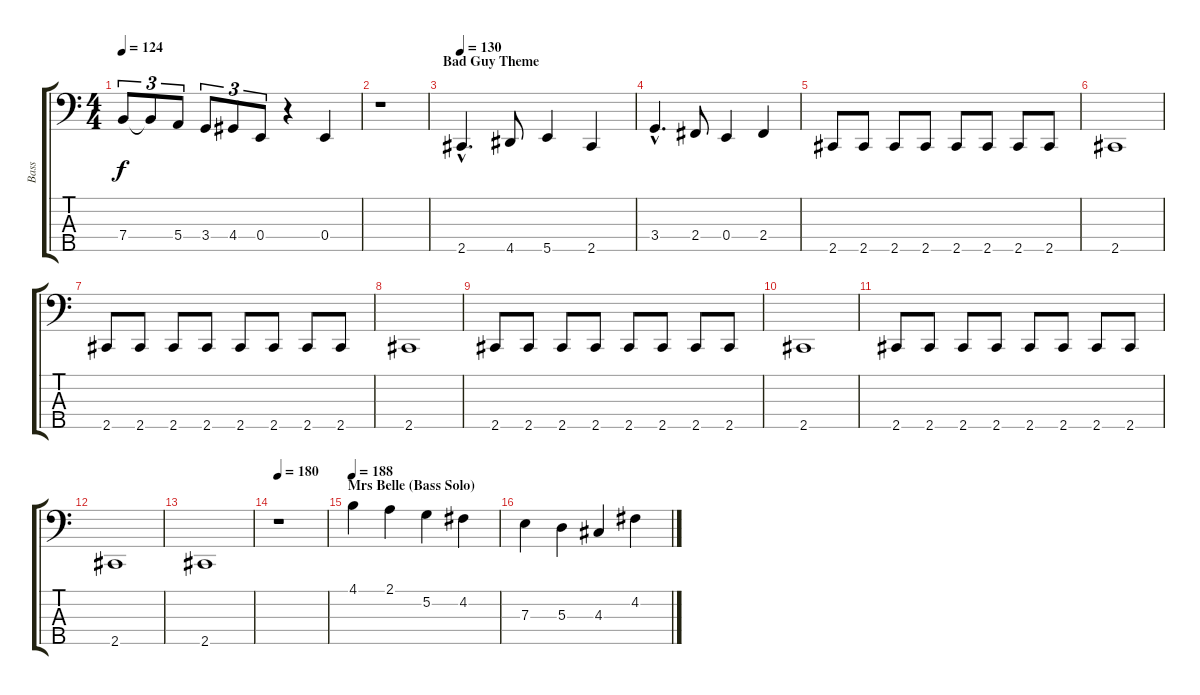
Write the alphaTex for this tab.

\track ("Bass" "Bass") {instrument electricbasspick}
\staff {score tabs}
\tuning (G2 D2 A1 E1 B0) {hide}
\ts (4 4)
\tempo 124
\clef f4
\ks c
7.4.8{tu (3 2) dy f} 7.4{t}.8{tu (3 2)} 5.4.8{tu (3 2)} 3.4.8{tu (3 2)} 4.4.8{tu (3 2)} 0.4.8{tu (3 2)} r.4 0.4.4 |
r.1 |
\section ("" "Bad Guy Theme")
\tempo 130
2.5{hac}.4{d} 4.5.8 5.5.4 2.5.4 |
3.4{hac}.4{d} 2.4.8 0.4.4 2.4.4 |
2.5.8 2.5.8 2.5.8 2.5.8 2.5.8 2.5.8 2.5.8 2.5.8 |
2.5.1 |
2.5.8 2.5.8 2.5.8 2.5.8 2.5.8 2.5.8 2.5.8 2.5.8 |
2.5.1 |
2.5.8 2.5.8 2.5.8 2.5.8 2.5.8 2.5.8 2.5.8 2.5.8 |
2.5.1 |
2.5.8 2.5.8 2.5.8 2.5.8 2.5.8 2.5.8 2.5.8 2.5.8 |
2.5.1 |
2.5.1 |
\tempo 180
r.1 |
\section ("" "Mrs Belle (Bass Solo)")
\tempo 188
4.1.4 2.1.4 5.2.4 4.2.4 |
7.3.4 5.3.4 4.3.4 4.2.4
